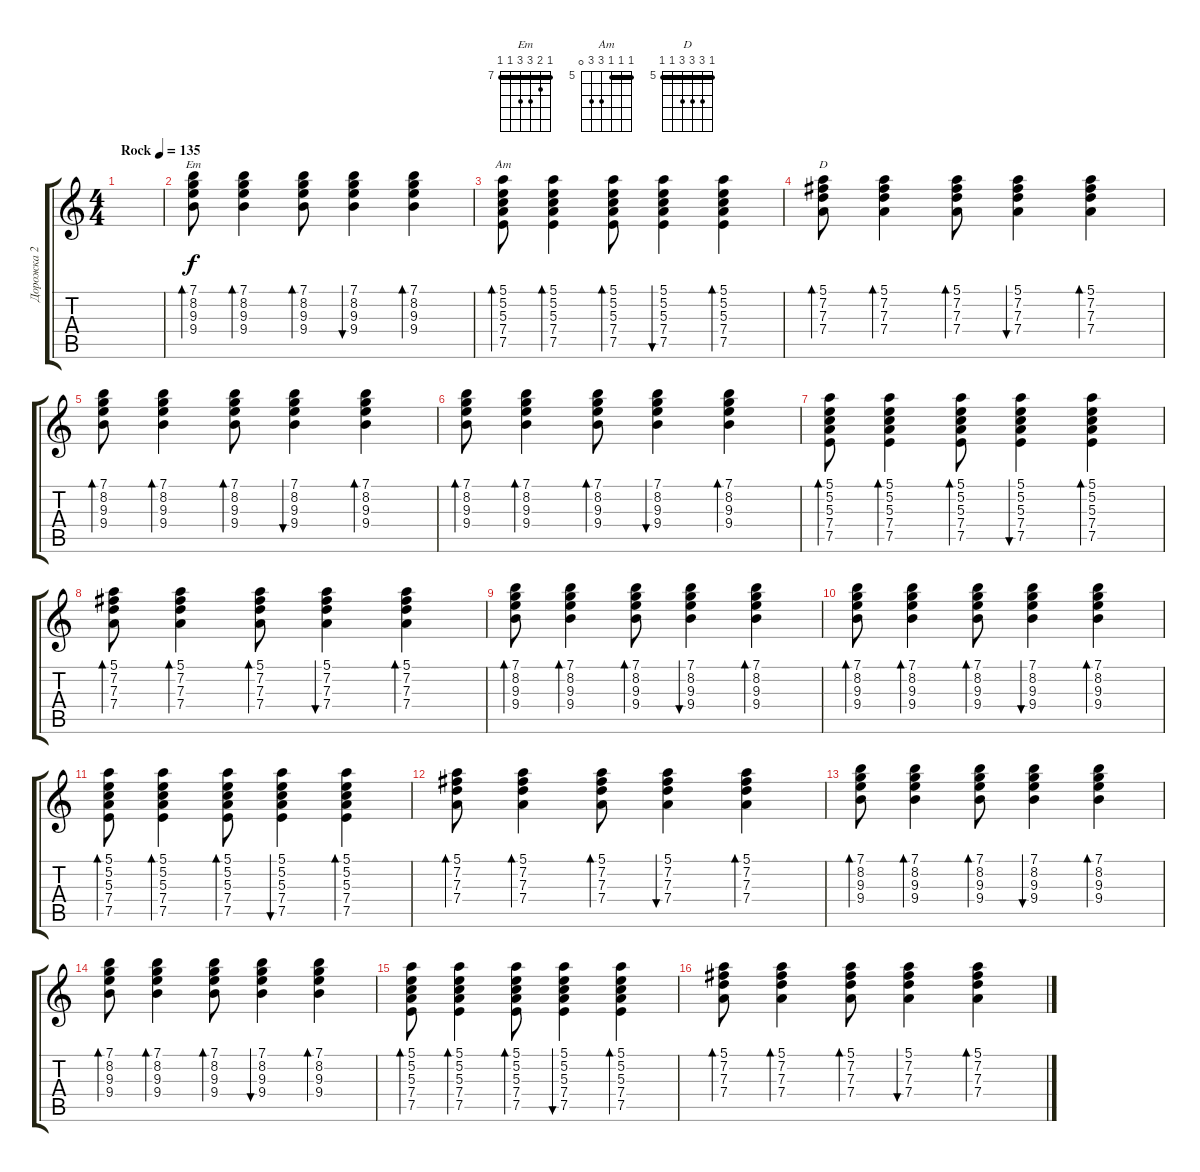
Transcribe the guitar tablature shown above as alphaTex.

\track ("Дорожка 2" "Дорожка 2") {instrument electricguitarjazz}
\staff {score tabs}
\tuning (E4 B3 G3 D3 A2 E2) {hide}
\chord ("Em" 7 8 9 9 7 7) {firstfret 7 barre 7}
\chord ("Am" 5 5 5 7 7 0) {firstfret 5 barre 5}
\chord ("D" 5 7 7 7 5 5) {firstfret 5 barre 5}
\ts (4 4)
\tempo (135 "Rock")
\clef g2
\ks c
|
(7.1 8.2 9.3 9.4).8{bd 60 ch "Em"} (7.1 8.2 9.3 9.4).4{bd 60} (7.1 8.2 9.3 9.4).8{bd 60} (7.1 8.2 9.3 9.4).4{bu 60} (7.1 8.2 9.3 9.4).4{bd 60} |
(5.1 5.2 5.3 7.4 7.5).8{bd 60 ch "Am"} (5.1 5.2 5.3 7.4 7.5).4{bd 60} (5.1 5.2 5.3 7.4 7.5).8{bd 60} (5.1 5.2 5.3 7.4 7.5).4{bu 60} (5.1 5.2 5.3 7.4 7.5).4{bd 60} |
(5.1 7.2 7.3 7.4).8{bd 60 ch "D"} (5.1 7.2 7.3 7.4).4{bd 60} (5.1 7.2 7.3 7.4).8{bd 60} (5.1 7.2 7.3 7.4).4{bu 60} (5.1 7.2 7.3 7.4).4{bd 60} |
(7.1 8.2 9.3 9.4).8{bd 60} (7.1 8.2 9.3 9.4).4{bd 60} (7.1 8.2 9.3 9.4).8{bd 60} (7.1 8.2 9.3 9.4).4{bu 60} (7.1 8.2 9.3 9.4).4{bd 60} |
(7.1 8.2 9.3 9.4).8{bd 60} (7.1 8.2 9.3 9.4).4{bd 60} (7.1 8.2 9.3 9.4).8{bd 60} (7.1 8.2 9.3 9.4).4{bu 60} (7.1 8.2 9.3 9.4).4{bd 60} |
(5.1 5.2 5.3 7.4 7.5).8{bd 60} (5.1 5.2 5.3 7.4 7.5).4{bd 60} (5.1 5.2 5.3 7.4 7.5).8{bd 60} (5.1 5.2 5.3 7.4 7.5).4{bu 60} (5.1 5.2 5.3 7.4 7.5).4{bd 60} |
(5.1 7.2 7.3 7.4).8{bd 60} (5.1 7.2 7.3 7.4).4{bd 60} (5.1 7.2 7.3 7.4).8{bd 60} (5.1 7.2 7.3 7.4).4{bu 60} (5.1 7.2 7.3 7.4).4{bd 60} |
(7.1 8.2 9.3 9.4).8{bd 60} (7.1 8.2 9.3 9.4).4{bd 60} (7.1 8.2 9.3 9.4).8{bd 60} (7.1 8.2 9.3 9.4).4{bu 60} (7.1 8.2 9.3 9.4).4{bd 60} |
(7.1 8.2 9.3 9.4).8{bd 60} (7.1 8.2 9.3 9.4).4{bd 60} (7.1 8.2 9.3 9.4).8{bd 60} (7.1 8.2 9.3 9.4).4{bu 60} (7.1 8.2 9.3 9.4).4{bd 60} |
(5.1 5.2 5.3 7.4 7.5).8{bd 60} (5.1 5.2 5.3 7.4 7.5).4{bd 60} (5.1 5.2 5.3 7.4 7.5).8{bd 60} (5.1 5.2 5.3 7.4 7.5).4{bu 60} (5.1 5.2 5.3 7.4 7.5).4{bd 60} |
(5.1 7.2 7.3 7.4).8{bd 60} (5.1 7.2 7.3 7.4).4{bd 60} (5.1 7.2 7.3 7.4).8{bd 60} (5.1 7.2 7.3 7.4).4{bu 60} (5.1 7.2 7.3 7.4).4{bd 60} |
(7.1 8.2 9.3 9.4).8{bd 60} (7.1 8.2 9.3 9.4).4{bd 60} (7.1 8.2 9.3 9.4).8{bd 60} (7.1 8.2 9.3 9.4).4{bu 60} (7.1 8.2 9.3 9.4).4{bd 60} |
(7.1 8.2 9.3 9.4).8{bd 60} (7.1 8.2 9.3 9.4).4{bd 60} (7.1 8.2 9.3 9.4).8{bd 60} (7.1 8.2 9.3 9.4).4{bu 60} (7.1 8.2 9.3 9.4).4{bd 60} |
(5.1 5.2 5.3 7.4 7.5).8{bd 60} (5.1 5.2 5.3 7.4 7.5).4{bd 60} (5.1 5.2 5.3 7.4 7.5).8{bd 60} (5.1 5.2 5.3 7.4 7.5).4{bu 60} (5.1 5.2 5.3 7.4 7.5).4{bd 60} |
(5.1 7.2 7.3 7.4).8{bd 60} (5.1 7.2 7.3 7.4).4{bd 60} (5.1 7.2 7.3 7.4).8{bd 60} (5.1 7.2 7.3 7.4).4{bu 60} (5.1 7.2 7.3 7.4).4{bd 60}
